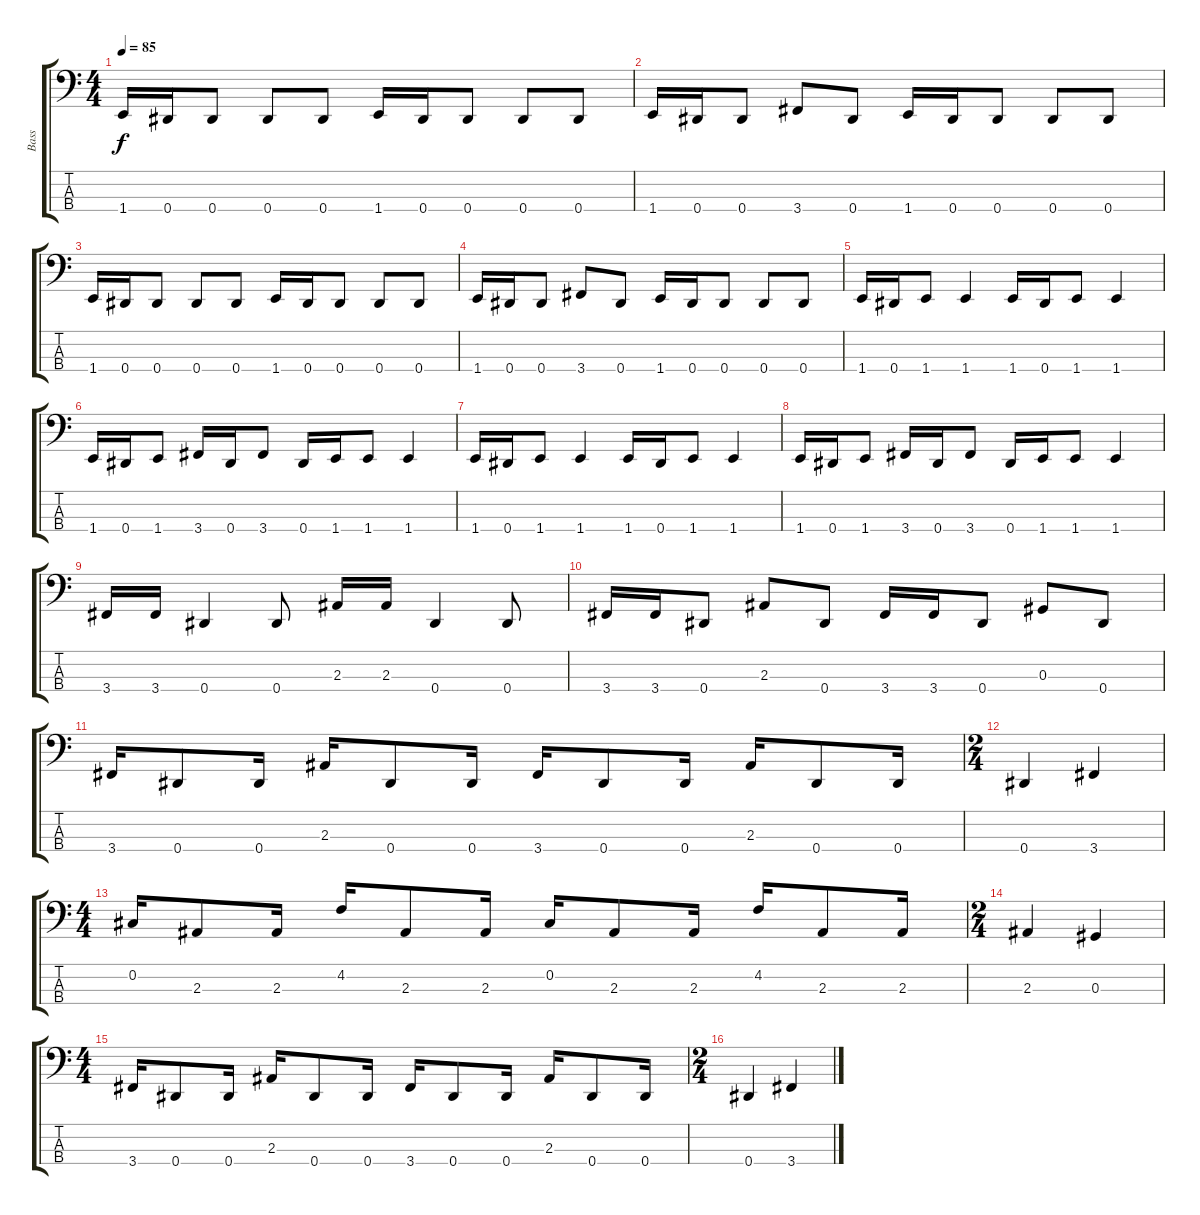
\track ("Bass" "Bass") {instrument electricbassfinger}
\staff {score tabs}
\tuning (Gb2 Db2 Ab1 Eb1) {hide}
\ts (4 4)
\tempo 85
\clef f4
\ks c
1.4.16{dy f} 0.4.16 0.4.8 0.4.8 0.4.8 1.4.16 0.4.16 0.4.8 0.4.8 0.4.8 |
1.4.16 0.4.16 0.4.8 3.4.8 0.4.8 1.4.16 0.4.16 0.4.8 0.4.8 0.4.8 |
1.4.16 0.4.16 0.4.8 0.4.8 0.4.8 1.4.16 0.4.16 0.4.8 0.4.8 0.4.8 |
1.4.16 0.4.16 0.4.8 3.4.8 0.4.8 1.4.16 0.4.16 0.4.8 0.4.8 0.4.8 |
1.4.16 0.4.16 1.4.8 1.4.4 1.4.16 0.4.16 1.4.8 1.4.4 |
1.4.16 0.4.16 1.4.8 3.4.16 0.4.16 3.4.8 0.4.16 1.4.16 1.4.8 1.4.4 |
1.4.16 0.4.16 1.4.8 1.4.4 1.4.16 0.4.16 1.4.8 1.4.4 |
1.4.16 0.4.16 1.4.8 3.4.16 0.4.16 3.4.8 0.4.16 1.4.16 1.4.8 1.4.4 |
3.4.16 3.4.16 0.4.4 0.4.8 2.3.16 2.3.16 0.4.4 0.4.8 |
3.4.16 3.4.16 0.4.8 2.3.8 0.4.8 3.4.16 3.4.16 0.4.8 0.3.8 0.4.8 |
3.4.16 0.4.8 0.4.16 2.3.16 0.4.8 0.4.16 3.4.16 0.4.8 0.4.16 2.3.16 0.4.8 0.4.16 |
\ts (2 4)
0.4.4 3.4.4 |
\ts (4 4)
0.2.16 2.3.8 2.3.16 4.2.16 2.3.8 2.3.16 0.2.16 2.3.8 2.3.16 4.2.16 2.3.8 2.3.16 |
\ts (2 4)
2.3.4 0.3.4 |
\ts (4 4)
3.4.16 0.4.8 0.4.16 2.3.16 0.4.8 0.4.16 3.4.16 0.4.8 0.4.16 2.3.16 0.4.8 0.4.16 |
\ts (2 4)
0.4.4 3.4.4
